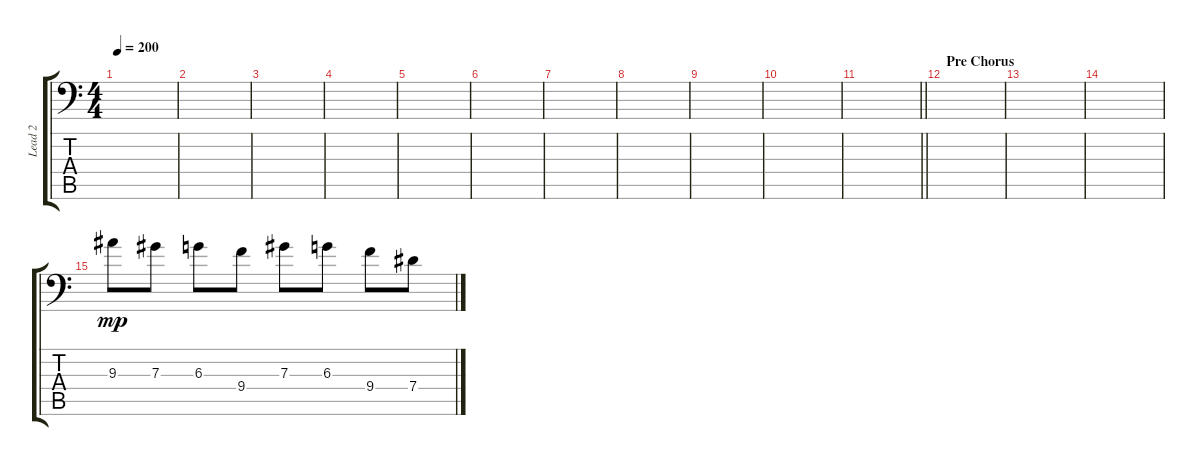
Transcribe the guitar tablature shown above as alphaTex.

\track ("Lead 2" "Lead 2") {instrument overdrivenguitar}
\staff {score tabs}
\tuning (Bb3 F3 Db3 Ab2 Eb2 Bb1) {hide}
\ts (4 4)
\tempo 200
\clef f4
\ks c
|
|
|
|
|
|
|
|
|
|
\barLineRight lightlight
|
\section ("" "Pre Chorus")
|
|
|
9.3.8{dy mp} 7.3.8 6.3.8 9.4.8 7.3.8 6.3.8 9.4.8 7.4.8
